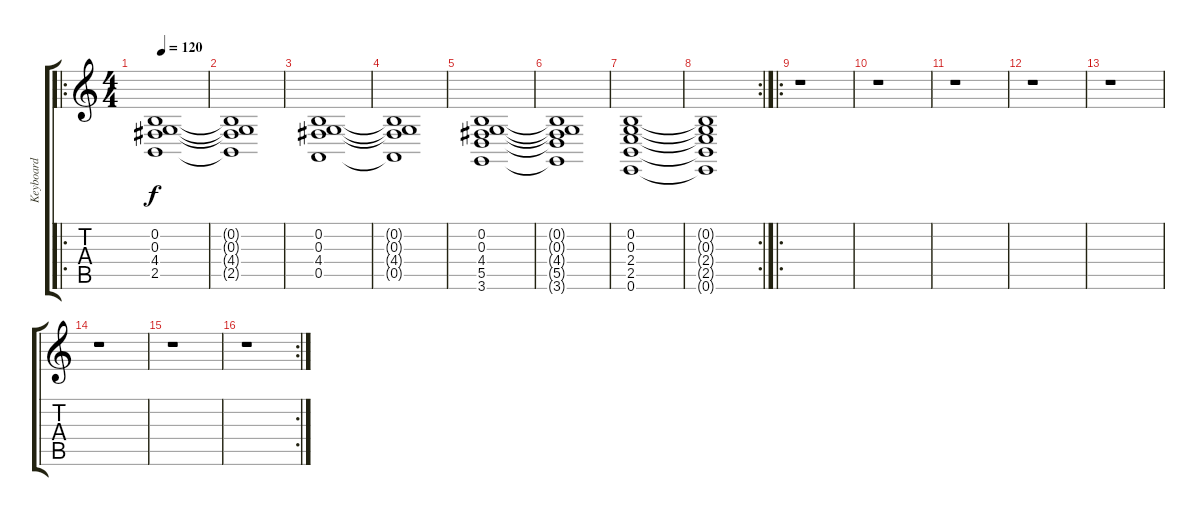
\track ("Keyboard" "Keyboard") {instrument synthstrings2}
\staff {score tabs}
\tuning (E4 B3 G3 D3 A2 E2) {hide}
\ro
\ts (4 4)
\tempo 120
\clef g2
\ks c
(0.2 0.3 4.4 2.5).1{dy f} |
(0.2{t} 0.3{t} 4.4{t} 2.5{t}).1 |
(0.2 0.3 4.4 0.5).1 |
(0.2{t} 0.3{t} 4.4{t} 0.5{t}).1 |
(0.2 0.3 4.4 5.5 3.6).1 |
(0.2{t} 0.3{t} 4.4{t} 5.5{t} 3.6{t}).1 |
(0.2 0.3 2.4 2.5 0.6).1 |
\rc 2
(0.2{t} 0.3{t} 2.4{t} 2.5{t} 0.6{t}).1 |
\ro
r.1 |
r.1 |
r.1 |
r.1 |
r.1 |
r.1 |
r.1 |
\rc 2
r.1
